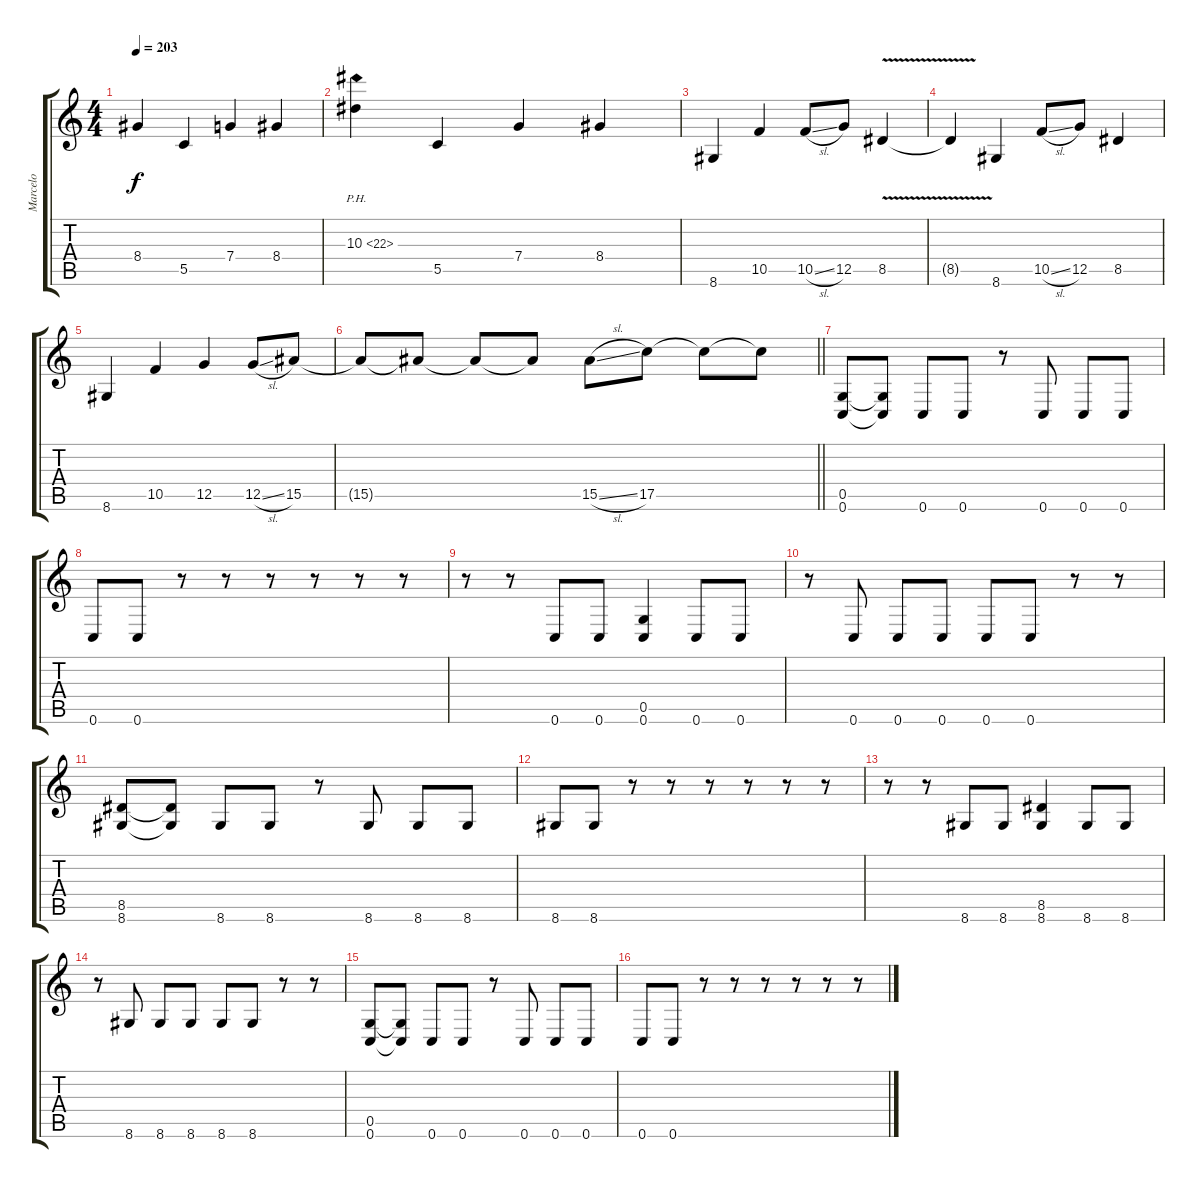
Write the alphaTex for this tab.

\track ("Marcelo" "Marcelo") {instrument distortionguitar}
\staff {score tabs}
\tuning (D4 A3 F3 C3 G2 C2) {hide}
\ts (4 4)
\tempo 203
\clef g2
\ks c
8.4{t}.4{dy f} 5.5.4 7.4.4 8.4.4 |
10.3{ph 12}.4 5.5.4 7.4.4 8.4.4 |
8.6.4 10.5.4 10.5{sl}.8 12.5.8 8.5{v}.4 |
8.5{t}.4 8.6.4 10.5{sl}.8 12.5.8 8.5.4 |
8.6.4 10.5.4 12.5.4 12.5{sl}.8 15.5.8 |
\barLineRight lightlight
15.5{t}.8 15.5{t}.8 15.5{t}.8 15.5{t}.8 15.5{sl}.8 17.5.8 17.5{t}.8 17.5{t}.8 |
\section ("" "")
(0.5 0.6).8 (0.5{t} 0.6{t}).8 0.6.8 0.6.8 r.8 0.6.8 0.6.8 0.6.8 |
0.6.8 0.6.8 r.8 r.8 r.8 r.8 r.8 r.8 |
r.8 r.8 0.6.8 0.6.8 (0.5 0.6).4 0.6.8 0.6.8 |
r.8 0.6.8 0.6.8 0.6.8 0.6.8 0.6.8 r.8 r.8 |
(8.5 8.6).8 (8.5{t} 8.6{t}).8 8.6.8 8.6.8 r.8 8.6.8 8.6.8 8.6.8 |
8.6.8 8.6.8 r.8 r.8 r.8 r.8 r.8 r.8 |
r.8 r.8 8.6.8 8.6.8 (8.5 8.6).4 8.6.8 8.6.8 |
r.8 8.6.8 8.6.8 8.6.8 8.6.8 8.6.8 r.8 r.8 |
(0.5 0.6).8 (0.5{t} 0.6{t}).8 0.6.8 0.6.8 r.8 0.6.8 0.6.8 0.6.8 |
0.6.8 0.6.8 r.8 r.8 r.8 r.8 r.8 r.8
